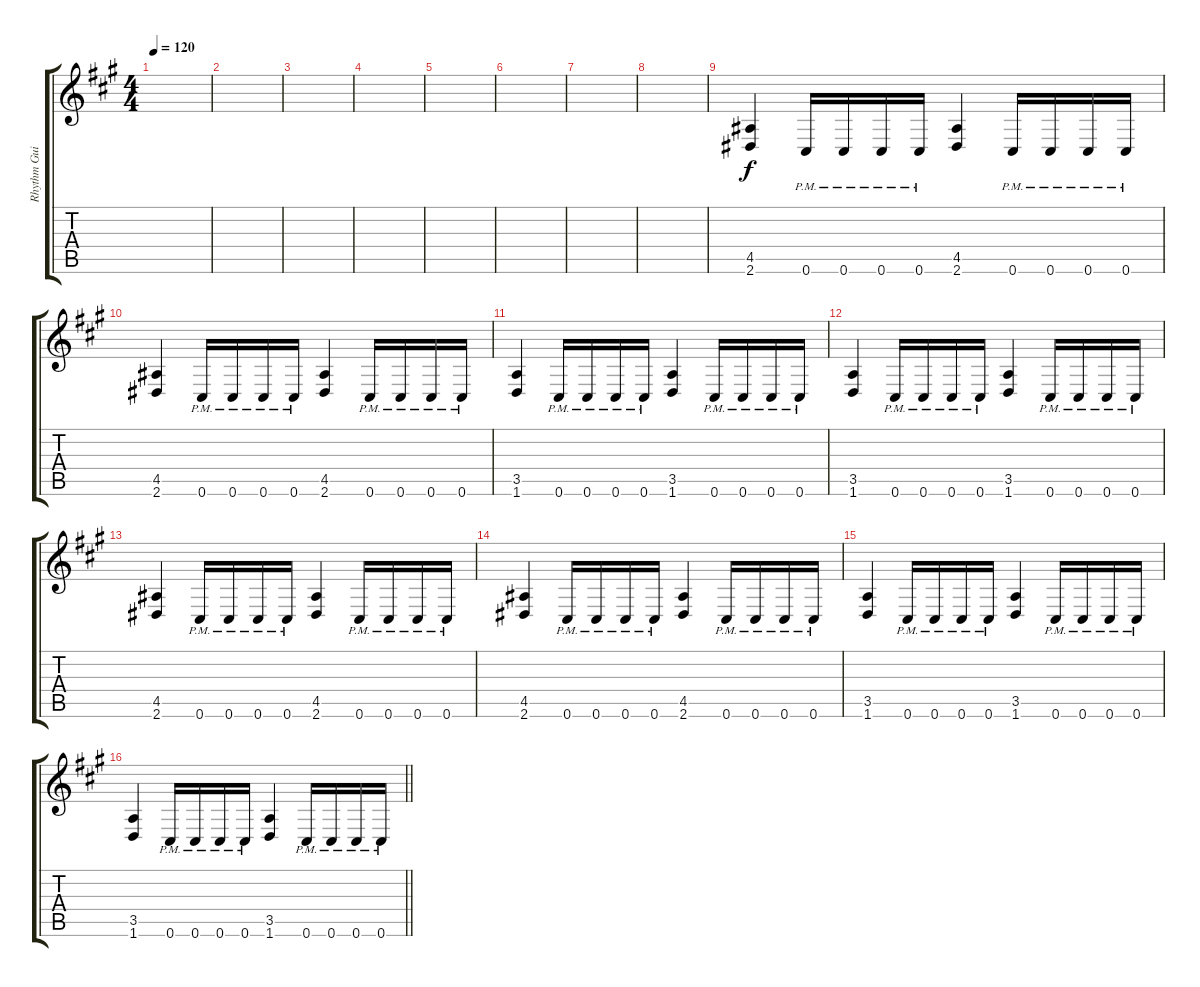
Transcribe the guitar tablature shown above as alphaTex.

\track ("Rhythm Guitar" "Rhythm Gui") {instrument overdrivenguitar}
\staff {score tabs}
\tuning (Db4 Ab3 E3 B2 Gb2 Db2) {hide}
\ts (4 4)
\tempo 120
\clef g2
\ks a
|
|
|
|
|
|
|
|
(4.5 2.6).4 0.6{pm}.16 0.6{pm}.16 0.6{pm}.16 0.6{pm}.16 (4.5 2.6).4 0.6{pm}.16 0.6{pm}.16 0.6{pm}.16 0.6{pm}.16 |
(4.5 2.6).4 0.6{pm}.16 0.6{pm}.16 0.6{pm}.16 0.6{pm}.16 (4.5 2.6).4 0.6{pm}.16 0.6{pm}.16 0.6{pm}.16 0.6{pm}.16 |
(3.5 1.6).4 0.6{pm}.16 0.6{pm}.16 0.6{pm}.16 0.6{pm}.16 (3.5 1.6).4 0.6{pm}.16 0.6{pm}.16 0.6{pm}.16 0.6{pm}.16 |
(3.5 1.6).4 0.6{pm}.16 0.6{pm}.16 0.6{pm}.16 0.6{pm}.16 (3.5 1.6).4 0.6{pm}.16 0.6{pm}.16 0.6{pm}.16 0.6{pm}.16 |
(4.5 2.6).4 0.6{pm}.16 0.6{pm}.16 0.6{pm}.16 0.6{pm}.16 (4.5 2.6).4 0.6{pm}.16 0.6{pm}.16 0.6{pm}.16 0.6{pm}.16 |
(4.5 2.6).4 0.6{pm}.16 0.6{pm}.16 0.6{pm}.16 0.6{pm}.16 (4.5 2.6).4 0.6{pm}.16 0.6{pm}.16 0.6{pm}.16 0.6{pm}.16 |
(3.5 1.6).4 0.6{pm}.16 0.6{pm}.16 0.6{pm}.16 0.6{pm}.16 (3.5 1.6).4 0.6{pm}.16 0.6{pm}.16 0.6{pm}.16 0.6{pm}.16 |
\barLineRight lightlight
(3.5 1.6).4 0.6{pm}.16 0.6{pm}.16 0.6{pm}.16 0.6{pm}.16 (3.5 1.6).4 0.6{pm}.16 0.6{pm}.16 0.6{pm}.16 0.6{pm}.16
